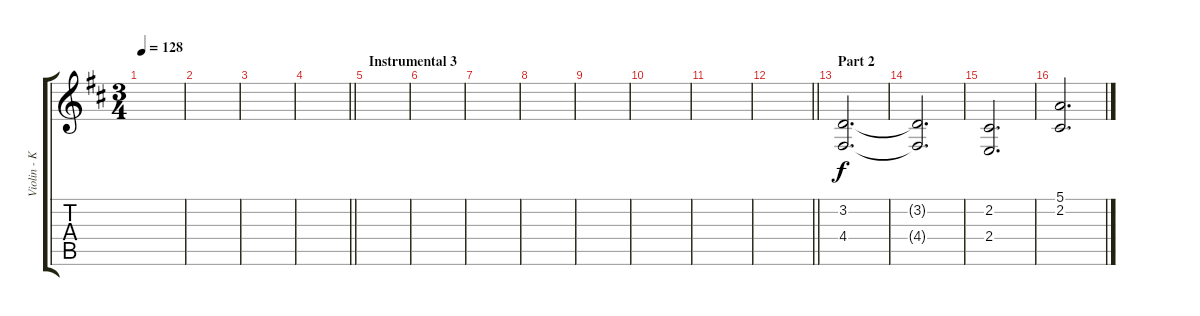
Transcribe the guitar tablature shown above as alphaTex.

\track ("Violin - Kimberlee McCarrick" "Violin - K") {instrument stringensemble1}
\staff {score tabs}
\tuning (E4 B3 G3 D3 A2 E2) {hide}
\ts (3 4)
\tempo 128
\clef g2
\ks d
|
|
|
\barLineRight lightlight
|
\section ("" "Instrumental 3")
|
|
|
|
|
|
|
\barLineRight lightlight
|
\section ("" "Part 2")
(3.2 4.4).2{d volume 11} |
(3.2{t} 4.4{t}).2{d} |
(2.2 2.4).2{d} |
(5.1 2.2).2{d}
